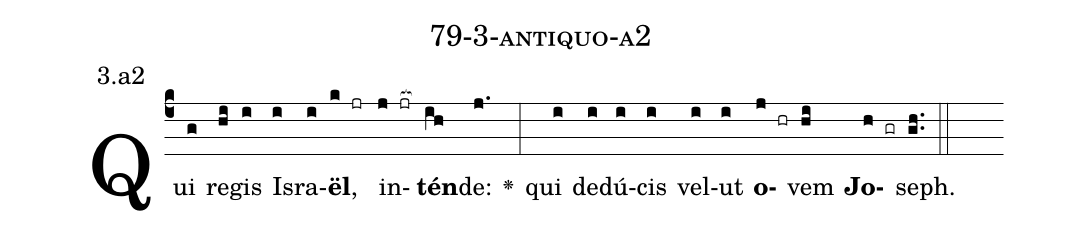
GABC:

name: 79-3-antiquo-a2;
annotation: 3.a2;
%%
(c4)Qui(g) re(hi)gis(i) Is(i)ra(i)<b>ël</b>,(k jr) in(j jr[ocb:1{])<b>tén</b>(ih[ocb:0}])de:(j.) <v>\greheightstar</v>(:) qui(i) de(i)dú(i)cis(i) vel(i)ut(i) <b>o</b>(j hr)vem(hi) <b>Jo</b>(h gr)seph.(gh..) (::)


%E(i) u(i) o(j) u(hi) a(h) e.(gh..) (::)
